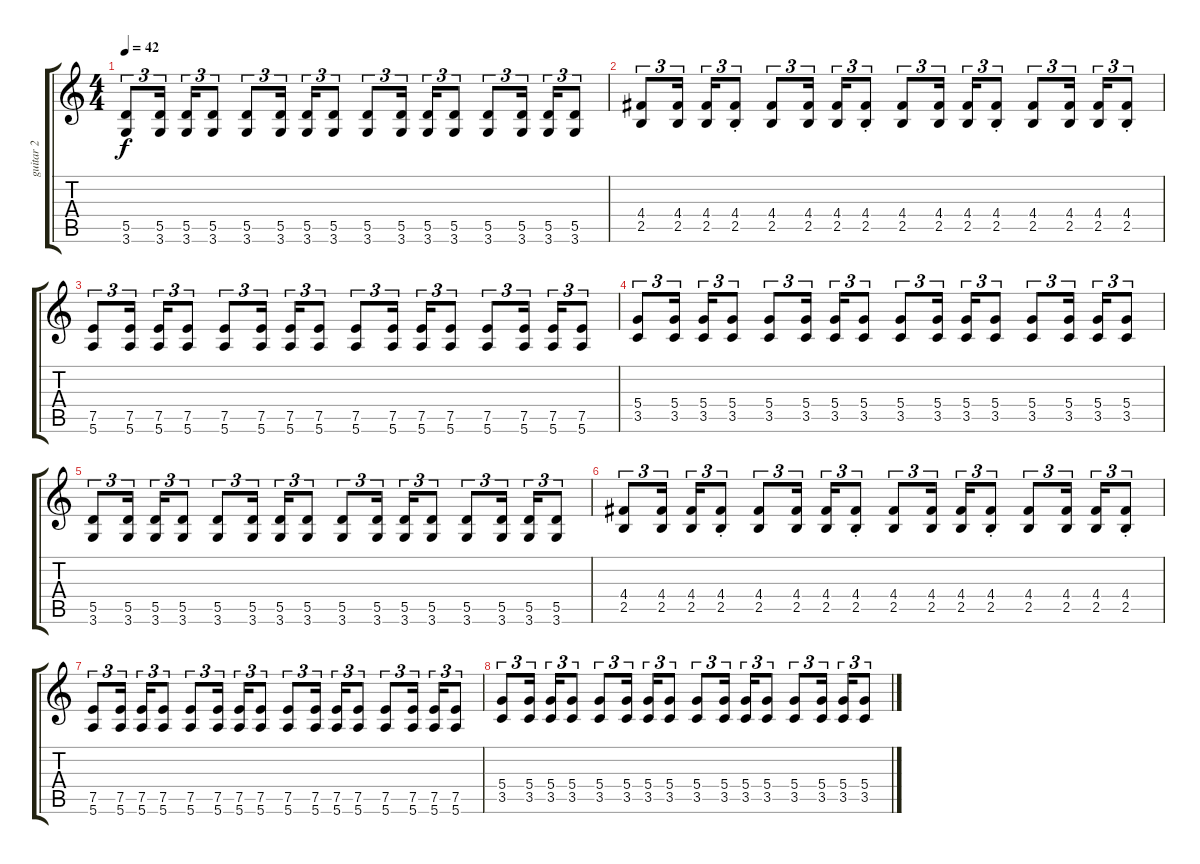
\track ("guitar 2" "guitar 2") {instrument overdrivenguitar}
\staff {score tabs}
\tuning (E4 B3 G3 D3 A2 E2) {hide}
\ts (4 4)
\tempo 42
\clef g2
\ks c
(5.5 3.6).8{tu (3 2) dy f instrument overdrivenguitar} (5.5 3.6).16{tu (3 2)} (5.5 3.6).16{tu (3 2)} (5.5 3.6).8{tu (3 2)} (5.5 3.6).8{tu (3 2)} (5.5 3.6).16{tu (3 2)} (5.5 3.6).16{tu (3 2)} (5.5 3.6).8{tu (3 2)} (5.5 3.6).8{tu (3 2)} (5.5 3.6).16{tu (3 2)} (5.5 3.6).16{tu (3 2)} (5.5 3.6).8{tu (3 2)} (5.5 3.6).8{tu (3 2)} (5.5 3.6).16{tu (3 2)} (5.5 3.6).16{tu (3 2)} (5.5 3.6).8{tu (3 2)} |
(4.4 2.5).8{tu (3 2)} (4.4 2.5).16{tu (3 2)} (4.4 2.5).16{tu (3 2)} (4.4 2.5{st}).8{tu (3 2)} (4.4 2.5).8{tu (3 2)} (4.4 2.5).16{tu (3 2)} (4.4 2.5).16{tu (3 2)} (4.4 2.5{st}).8{tu (3 2)} (4.4 2.5).8{tu (3 2)} (4.4 2.5).16{tu (3 2)} (4.4 2.5).16{tu (3 2)} (4.4 2.5{st}).8{tu (3 2)} (4.4 2.5).8{tu (3 2)} (4.4 2.5).16{tu (3 2)} (4.4 2.5).16{tu (3 2)} (4.4 2.5{st}).8{tu (3 2)} |
(7.5 5.6).8{tu (3 2)} (7.5 5.6).16{tu (3 2)} (7.5 5.6).16{tu (3 2)} (7.5 5.6).8{tu (3 2)} (7.5 5.6).8{tu (3 2)} (7.5 5.6).16{tu (3 2)} (7.5 5.6).16{tu (3 2)} (7.5 5.6).8{tu (3 2)} (7.5 5.6).8{tu (3 2)} (7.5 5.6).16{tu (3 2)} (7.5 5.6).16{tu (3 2)} (7.5 5.6).8{tu (3 2)} (7.5 5.6).8{tu (3 2)} (7.5 5.6).16{tu (3 2)} (7.5 5.6).16{tu (3 2)} (7.5 5.6).8{tu (3 2)} |
(5.4 3.5).8{tu (3 2)} (5.4 3.5).16{tu (3 2)} (5.4 3.5).16{tu (3 2)} (5.4 3.5).8{tu (3 2)} (5.4 3.5).8{tu (3 2)} (5.4 3.5).16{tu (3 2)} (5.4 3.5).16{tu (3 2)} (5.4 3.5).8{tu (3 2)} (5.4 3.5).8{tu (3 2)} (5.4 3.5).16{tu (3 2)} (5.4 3.5).16{tu (3 2)} (5.4 3.5).8{tu (3 2)} (5.4 3.5).8{tu (3 2)} (5.4 3.5).16{tu (3 2)} (5.4 3.5).16{tu (3 2)} (5.4 3.5).8{tu (3 2)} |
(5.5 3.6).8{tu (3 2)} (5.5 3.6).16{tu (3 2)} (5.5 3.6).16{tu (3 2)} (5.5 3.6).8{tu (3 2)} (5.5 3.6).8{tu (3 2)} (5.5 3.6).16{tu (3 2)} (5.5 3.6).16{tu (3 2)} (5.5 3.6).8{tu (3 2)} (5.5 3.6).8{tu (3 2)} (5.5 3.6).16{tu (3 2)} (5.5 3.6).16{tu (3 2)} (5.5 3.6).8{tu (3 2)} (5.5 3.6).8{tu (3 2)} (5.5 3.6).16{tu (3 2)} (5.5 3.6).16{tu (3 2)} (5.5 3.6).8{tu (3 2)} |
(4.4 2.5).8{tu (3 2)} (4.4 2.5).16{tu (3 2)} (4.4 2.5).16{tu (3 2)} (4.4 2.5{st}).8{tu (3 2)} (4.4 2.5).8{tu (3 2)} (4.4 2.5).16{tu (3 2)} (4.4 2.5).16{tu (3 2)} (4.4 2.5{st}).8{tu (3 2)} (4.4 2.5).8{tu (3 2)} (4.4 2.5).16{tu (3 2)} (4.4 2.5).16{tu (3 2)} (4.4 2.5{st}).8{tu (3 2)} (4.4 2.5).8{tu (3 2)} (4.4 2.5).16{tu (3 2)} (4.4 2.5).16{tu (3 2)} (4.4 2.5{st}).8{tu (3 2)} |
(7.5 5.6).8{tu (3 2)} (7.5 5.6).16{tu (3 2)} (7.5 5.6).16{tu (3 2)} (7.5 5.6).8{tu (3 2)} (7.5 5.6).8{tu (3 2)} (7.5 5.6).16{tu (3 2)} (7.5 5.6).16{tu (3 2)} (7.5 5.6).8{tu (3 2)} (7.5 5.6).8{tu (3 2)} (7.5 5.6).16{tu (3 2)} (7.5 5.6).16{tu (3 2)} (7.5 5.6).8{tu (3 2)} (7.5 5.6).8{tu (3 2)} (7.5 5.6).16{tu (3 2)} (7.5 5.6).16{tu (3 2)} (7.5 5.6).8{tu (3 2)} |
(5.4 3.5).8{tu (3 2)} (5.4 3.5).16{tu (3 2)} (5.4 3.5).16{tu (3 2)} (5.4 3.5).8{tu (3 2)} (5.4 3.5).8{tu (3 2)} (5.4 3.5).16{tu (3 2)} (5.4 3.5).16{tu (3 2)} (5.4 3.5).8{tu (3 2)} (5.4 3.5).8{tu (3 2)} (5.4 3.5).16{tu (3 2)} (5.4 3.5).16{tu (3 2)} (5.4 3.5).8{tu (3 2)} (5.4 3.5).8{tu (3 2)} (5.4 3.5).16{tu (3 2)} (5.4 3.5).16{tu (3 2)} (5.4 3.5).8{tu (3 2)}
